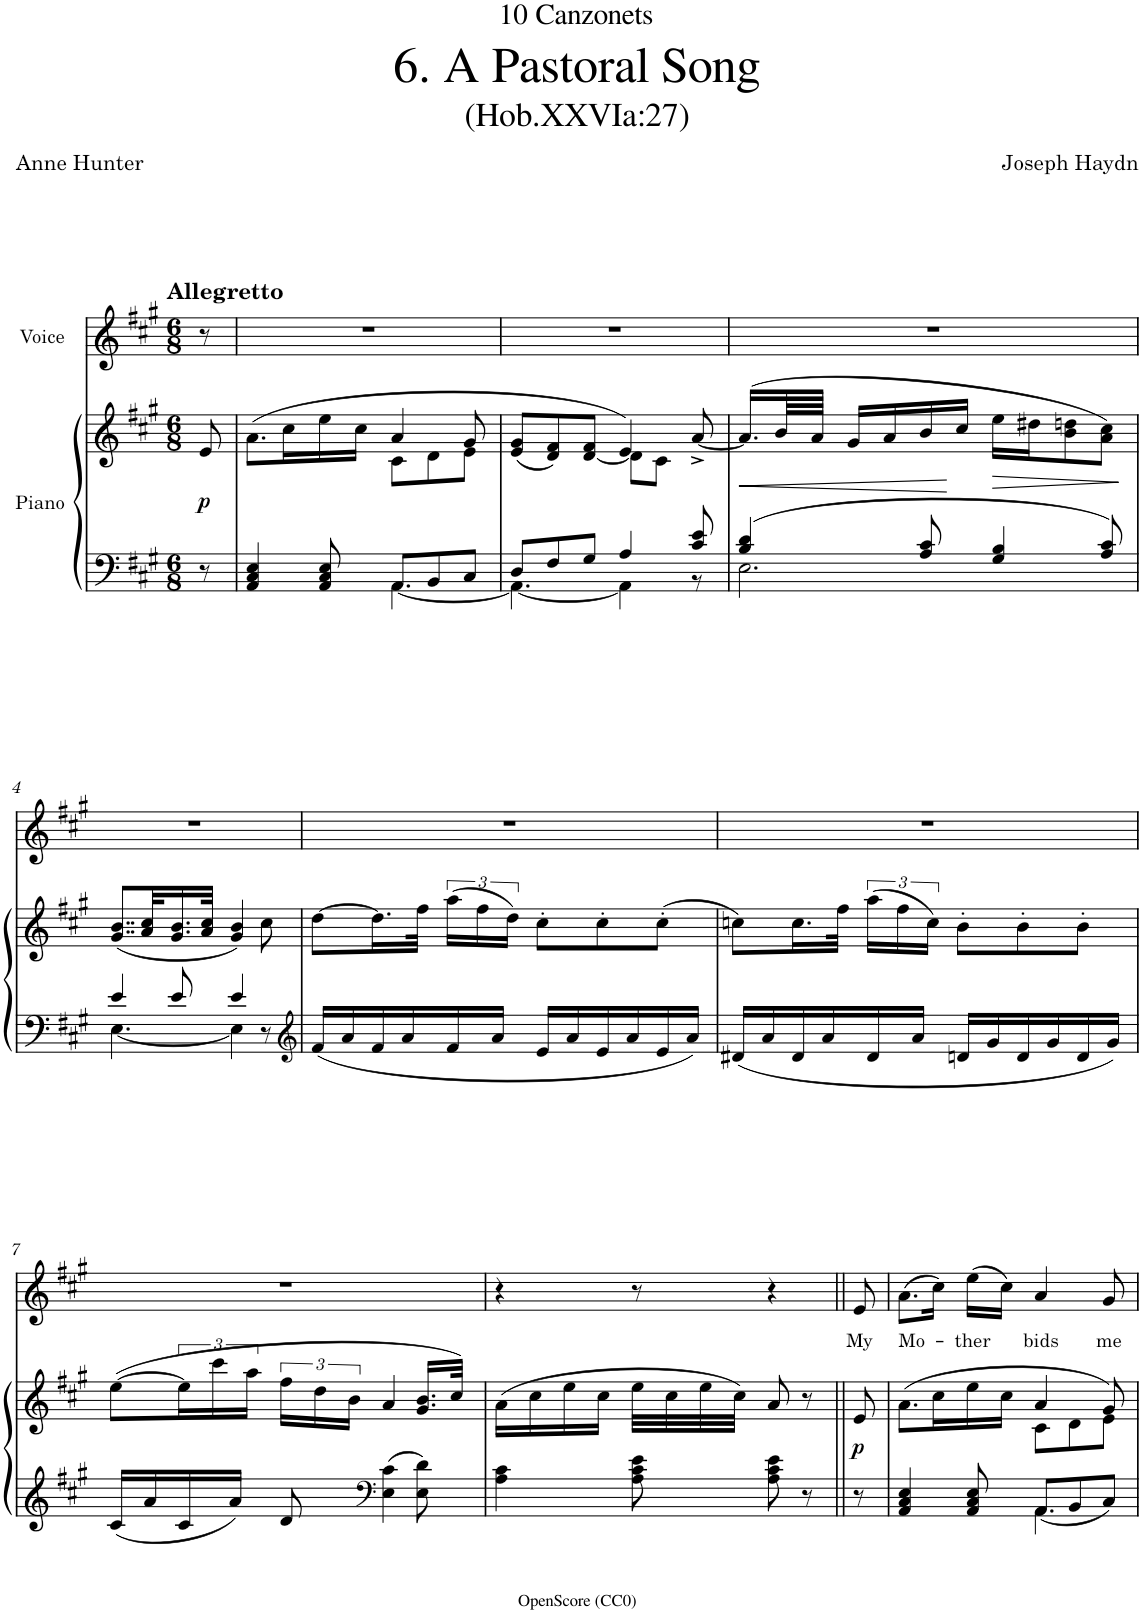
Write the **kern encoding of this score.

**kern	**kern	**dynam	**kern	**text
*part2	*part2	*part2	*part1	*part1
*staff3	*staff2	*staff2/3	*staff1	*staff1
*I"Piano	*	*	*I"Voice	*
*I'Pno	*	*	*	*
*clefF4	*clefG2	*	*clefG2	*
*k[f#c#g#]	*k[f#c#g#]	*	*k[f#c#g#]	*
*M6/8	*M6/8	*	*M6/8	*
=	=	=	=	=
!	!	!	!LO:TX:a:B:t=Allegretto	!
!	!	!LO:DY:b	!	!
8r	8e/	p	8r	.
=1	=1	=1	=1	=1
*^	*^	*	*	*
4AA/ 4C#/ 4E/	4.ryy	(8.a\L	4.ryy	.	2.r	.
.	.	16cc#\L	.	.	.	.
8AA/ 8C#/ 8E/	.	16ee\	.	.	.	.
.	.	16cc#\JJ	.	.	.	.
8AA/L	[4.AA\	4a/	8c#\L	.	.	.
8BB/	.	.	8d\	.	.	.
8C#/J	.	8g#/	8e\J	.	.	.
=2	=2	=2	=2	=2	=2	=2
8D/L	4.AA\_	(8e/ 8g#/L	4.ryy	.	2.r	.
8F#/	.	8d/ 8f#/)	.	.	.	.
8G#/J	.	[<8d/ 8f#/J	.	.	.	.
4A/	4AA\]	4e/)	8d\L]	.	.	.
.	.	.	8c#\J	.	.	.
8c#/ 8e/	8r	[<8a^/	8ryy	.	.	.
=3	=3	=3	=3	=3	=3	=3
!	!	!	!	!LO:HP:b	!	!
*	*	*v	*v	*	*	*
4B/ 4d/	2.E\	(16.a/LL]	<	2.r	.
.	.	64b/LL	.	.	.
.	.	64a/JJJJ	.	.	.
.	.	16g#/LL	.	.	.
.	.	16a/	.	.	.
8A/ 8c#/	.	16b/	.	.	.
.	.	16cc#/JJ	[	.	.
!	!	!	!LO:HP:b	!	!
4G#/ 4B/	.	16ee\LL	>	.	.
.	.	16dd#X\J	.	.	.
.	.	8b\ 8ddn\	.	.	.
8A/ 8c#/	.	8a\ 8cc#\J)	.	.	.
*v	*v	*	*	*	*
.	.	]	.	.
!!LO:LB:g=z
=4	=4	=4	=4	=4
*^	*	*	*	*
4e/	[4.E\	(8..g#/ 8..b/L	.	2.r	.
.	.	32a/ 32cc#/KL	.	.	.
8e/	.	16.g#/ 16.b/	.	.	.
.	.	32a/ 32cc#/JJk	.	.	.
4e/	4E\]	4g#/ 4b/)	.	.	.
8r	8ryy	8cc#\	.	.	.
*v	*v	*	*	*	*
=5	=5	=5	=5	=5
*clefG2	*	*	*	*
16f#/LL	[8dd\L	.	2.r	.
16a/	.	.	.	.
16f#/	16.dd\L]	.	.	.
16a/	.	.	.	.
.	32ff#\JJk	.	.	.
16f#/	(24aa\LL	.	.	.
.	24ff#\	.	.	.
16a/JJ	.	.	.	.
.	24dd\JJ)	.	.	.
16e/LL	8cc#'\L	.	.	.
16a/	.	.	.	.
16e/	8cc#'\	.	.	.
16a/	.	.	.	.
16e/	(8cc#'\J	.	.	.
16a/JJ	.	.	.	.
=6	=6	=6	=6	=6
16d#X/LL	8ccn\L)	.	2.r	.
16a/	.	.	.	.
16d#/	16.cc\L	.	.	.
16a/	.	.	.	.
.	32ff#\JJk	.	.	.
16d#/	(24aa\LL	.	.	.
.	24ff#\	.	.	.
16a/JJ	.	.	.	.
.	24cc\JJ)	.	.	.
16dn/LL	8b'\L	.	.	.
16g#/	.	.	.	.
16d/	8b'\	.	.	.
16g#/	.	.	.	.
16d/	8b'\J	.	.	.
16g#/JJ	.	.	.	.
!!LO:LB:g=z
=7	=7	=7	=7	=7
16c#/LL	([8ee\L	.	2.r	.
16a/	.	.	.	.
16c#/	24ee\L]	.	.	.
.	24ccc#\	.	.	.
16a/JJ	.	.	.	.
.	24aa\JJ	.	.	.
8d/	24ff#\LL	.	.	.
.	24dd\	.	.	.
.	24b\JJ	.	.	.
*clefF4	*	*	*	*
4E\ 4c#\	4a/	.	.	.
8E\ 8d\	16.g#/ 16.b/LL	.	.	.
.	32cc#/JJk)	.	.	.
=8	=8	=8	=8	=8
4A\ 4c#\	(16a\LL	.	4r	.
.	16cc#\	.	.	.
.	16ee\	.	.	.
.	16cc#\JJ	.	.	.
8A\ 8c#\ 8e\	32ee\LLL	.	8r	.
.	32cc#\	.	.	.
.	32ee\	.	.	.
.	32cc#\JJJ)	.	.	.
8A\ 8c#\ 8e\	8a/	.	4r	.
8r	8r	.	.	.
=8X1||	=8X1||	=8X1||	=8X1||	=8X1||
!	!	!LO:DY:b	!	!LO:LY:b
8r	8e/	p	8e/	My
=9	=9	=9	=9	=9
*^	*^	*	*	*
!	!	!	!	!	!	!LO:LY:b
4AA/ 4C#/ 4E/	4.ryy	(8.a\L	4.ryy	.	(8.a\L	Mo-
.	.	16cc#\L	.	.	16cc#\Jk)	.
!	!	!	!	!	!	!LO:LY:b
8AA/ 8C#/ 8E/	.	16ee\	.	.	(16ee\LL	-ther
.	.	16cc#\JJ	.	.	16cc#\JJ)	.
!LO:N:head=solid	!	!	!	!	!	!LO:LY:b
8AA/L	4.AA\	4a/	8c#\L	.	4a/	bids
8BB/	.	.	8d\	.	.	.
!	!	!	!	!	!	!LO:LY:b
8C#/J	.	8g#/)	8e\J	.	8g#/	me
*v	*v	*	*	*	*	*
*	*v	*v	*	*	*
=	=	=	=	=
*-	*-	*-	*-	*-
